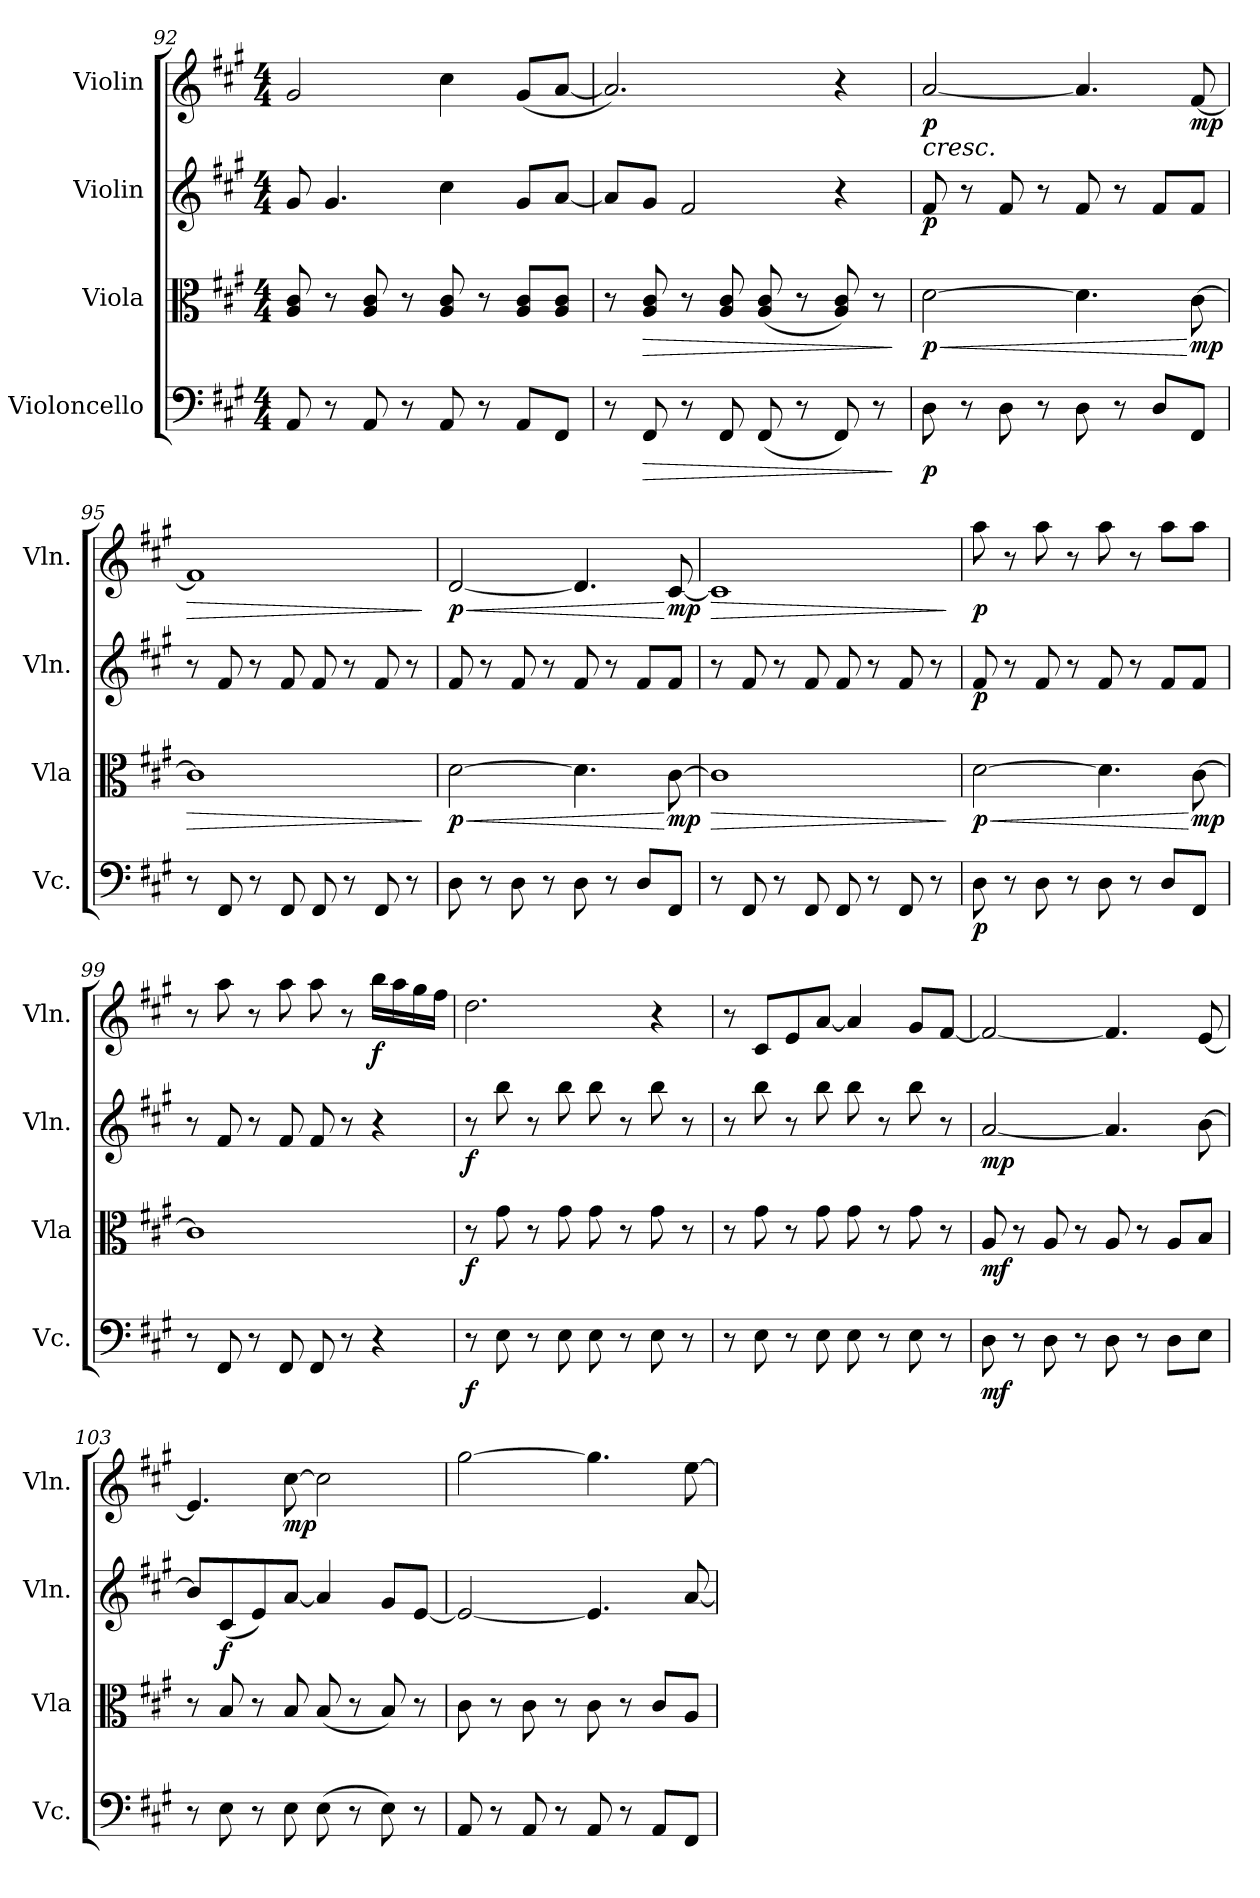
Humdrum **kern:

**kern	**dynam	**kern	**dynam	**kern	**dynam	**kern	**dynam
*part4	*part4	*part3	*part3	*part2	*part2	*part1	*part1
*staff4	*staff4	*staff3	*staff3	*staff2	*staff2	*staff1	*staff1
*I"Violoncello	*	*I"Viola	*	*I"Violin	*	*I"Violin	*
*I'Vc.	*	*I'Vla	*	*I'Vln.	*	*I'Vln.	*
*clefF4	*	*clefC3	*	*clefG2	*	*clefG2	*
*k[f#c#g#]	*	*k[f#c#g#]	*	*k[f#c#g#]	*	*k[f#c#g#]	*
*M4/4	*	*M4/4	*	*M4/4	*	*M4/4	*
=92	=92	=92	=92	=92	=92	=92	=92
8AA/	.	8A/ 8c#/	.	8g#/	.	2g#/	.
8r	.	8r	.	4.g#/	.	.	.
8AA/	.	8A/ 8c#/	.	.	.	.	.
8r	.	8r	.	.	.	.	.
8AA/	.	8A/ 8c#/	.	4cc#\	.	4cc#\	.
8r	.	8r	.	.	.	.	.
8AA/L	.	8A/ 8c#/L	.	8g#/L	.	(8g#/L	.
8FF#/J	.	8A/ 8c#/J	.	[8a/J	.	[8a/J	.
=93	=93	=93	=93	=93	=93	=93	=93
8r	.	8r	.	8a/L]	.	2.a/])	.
!	!LO:HP:b	!	!LO:HP:b	!	!	!	!
8FF#/	>	8A/ 8c#/	>	8g#/J	.	.	.
8r	.	8r	.	2f#/	.	.	.
8FF#/	.	8A/ 8c#/	.	.	.	.	.
(8FF#/	.	(8A/ 8c#/	.	.	.	.	.
8r	.	8r	.	.	.	.	.
8FF#/)	.	8A/ 8c#/)	.	4r	.	4r	.
8r	.	8r	.	.	.	.	.
.	]	.	]	.	.	.	.
!!LO:LB:g=z
=94	=94	=94	=94	=94	=94	=94	=94
!	!LO:DY:b	!	!LO:HP:b	!	!	!	!LO:HP:b
!	!	!	!LO:DY:n=1:b	!	!LO:DY:b	!	!LO:DY:n=1:b
8D\	p	[2d\	< p	8f#/	p	[2a/	< p
8r	.	.	.	8r	.	.	.
8D\	.	.	.	8f#/	.	.	.
8r	.	.	.	8r	.	.	.
8D\	.	4.d\]	.	8f#/	.	4.a/]	.
8r	.	.	.	8r	.	.	.
8D/L	.	.	.	8f#/L	.	.	.
!	!	!	!LO:DY:n=2:b	!	!	!	!LO:DY:n=2:b
8FF#/J	.	[8c#\	[ mp	8f#/J	.	[8f#/	mp
.	.	.	.	.	.	.	[
=95	=95	=95	=95	=95	=95	=95	=95
!	!	!	!LO:HP:b	!	!	!	!LO:HP:b
8r	.	1c#]	>	8r	.	1f#]	>
8FF#/	.	.	.	8f#/	.	.	.
8r	.	.	.	8r	.	.	.
8FF#/	.	.	.	8f#/	.	.	.
8FF#/	.	.	.	8f#/	.	.	.
8r	.	.	.	8r	.	.	.
8FF#/	.	.	.	8f#/	.	.	.
8r	.	.	.	8r	.	.	.
.	.	.	]	.	.	.	]
=96	=96	=96	=96	=96	=96	=96	=96
!	!	!	!LO:HP:b	!	!	!	!LO:HP:b
!	!	!	!LO:DY:n=1:b	!	!	!	!LO:DY:n=1:b
8D\	.	[2d\	< p	8f#/	.	[2d/	< p
8r	.	.	.	8r	.	.	.
8D\	.	.	.	8f#/	.	.	.
8r	.	.	.	8r	.	.	.
8D\	.	4.d\]	.	8f#/	.	4.d/]	.
8r	.	.	.	8r	.	.	.
8D/L	.	.	.	8f#/L	.	.	.
!	!	!	!LO:DY:n=2:b	!	!	!	!LO:DY:n=2:b
8FF#/J	.	[8c#\	[ mp	8f#/J	.	[8c#/	[ mp
=97	=97	=97	=97	=97	=97	=97	=97
!	!	!	!LO:HP:b	!	!	!	!LO:HP:b
8r	.	1c#]	>	8r	.	1c#]	>
8FF#/	.	.	.	8f#/	.	.	.
8r	.	.	.	8r	.	.	.
8FF#/	.	.	.	8f#/	.	.	.
8FF#/	.	.	.	8f#/	.	.	.
8r	.	.	.	8r	.	.	.
8FF#/	.	.	.	8f#/	.	.	.
8r	.	.	.	8r	.	.	.
.	.	.	]	.	.	.	]
!!LO:LB:g=z
=98	=98	=98	=98	=98	=98	=98	=98
!	!LO:DY:b	!	!LO:HP:b	!	!	!	!
!	!	!	!LO:DY:n=1:b	!	!LO:DY:b	!	!LO:DY:b
8D\	p	[2d\	< p	8f#/	p	8aa\	p
8r	.	.	.	8r	.	8r	.
8D\	.	.	.	8f#/	.	8aa\	.
8r	.	.	.	8r	.	8r	.
8D\	.	4.d\]	.	8f#/	.	8aa\	.
8r	.	.	.	8r	.	8r	.
8D/L	.	.	.	8f#/L	.	8aa\L	.
!	!	!	!LO:DY:n=2:b	!	!	!	!
8FF#/J	.	[8c#\	[ mp	8f#/J	.	8aa\J	.
=99	=99	=99	=99	=99	=99	=99	=99
8r	.	1c#]	.	8r	.	8r	.
8FF#/	.	.	.	8f#/	.	8aa\	.
8r	.	.	.	8r	.	8r	.
8FF#/	.	.	.	8f#/	.	8aa\	.
8FF#/	.	.	.	8f#/	.	8aa\	.
8r	.	.	.	8r	.	8r	.
!	!	!	!	!	!	!	!LO:DY:b
4r	.	.	.	4r	.	16bb\LL	f
.	.	.	.	.	.	16aa\	.
.	.	.	.	.	.	16gg#\	.
.	.	.	.	.	.	16ff#\JJ	.
=100	=100	=100	=100	=100	=100	=100	=100
!	!LO:DY:b	!	!LO:DY:b	!	!LO:DY:b	!	!
8r	f	8r	f	8r	f	2.dd\	.
8E\	.	8g#\	.	8bb\	.	.	.
8r	.	8r	.	8r	.	.	.
8E\	.	8g#\	.	8bb\	.	.	.
8E\	.	8g#\	.	8bb\	.	.	.
8r	.	8r	.	8r	.	.	.
8E\	.	8g#\	.	8bb\	.	4r	.
8r	.	8r	.	8r	.	.	.
=101	=101	=101	=101	=101	=101	=101	=101
8r	.	8r	.	8r	.	8r	.
8E\	.	8g#\	.	8bb\	.	8c#/L	.
8r	.	8r	.	8r	.	8e/	.
8E\	.	8g#\	.	8bb\	.	[8a/J	.
8E\	.	8g#\	.	8bb\	.	4a/]	.
8r	.	8r	.	8r	.	.	.
8E\	.	8g#\	.	8bb\	.	8g#/L	.
8r	.	8r	.	8r	.	[8f#/J	.
!!LO:PB:g=z
=102	=102	=102	=102	=102	=102	=102	=102
!	!LO:DY:b	!	!LO:DY:b	!	!LO:DY:b	!	!
8D\	mf	8A/	mf	[2a/	mp	2f#/_	.
8r	.	8r	.	.	.	.	.
8D\	.	8A/	.	.	.	.	.
8r	.	8r	.	.	.	.	.
8D\	.	8A/	.	4.a/]	.	4.f#/]	.
8r	.	8r	.	.	.	.	.
8D\L	.	8A/L	.	.	.	.	.
8E\J	.	8B/J	.	[8b\	.	[8e/	.
=103	=103	=103	=103	=103	=103	=103	=103
8r	.	8r	.	8b/L]	.	4.e/]	.
!	!	!	!	!	!LO:DY:b	!	!
8E\	.	8B/	.	(8c#/	f	.	.
8r	.	8r	.	8e/)	.	.	.
!	!	!	!	!	!	!	!LO:DY:b
8E\	.	8B/	.	[8a/J	.	[8cc#\	mp
(8E\	.	(8B/	.	4a/]	.	2cc#\]	.
8r	.	8r	.	.	.	.	.
8E\)	.	8B/)	.	8g#/L	.	.	.
8r	.	8r	.	[8e/J	.	.	.
=104	=104	=104	=104	=104	=104	=104	=104
8AA/	.	8c#\	.	2e/_	.	[2gg#\	.
8r	.	8r	.	.	.	.	.
8AA/	.	8c#\	.	.	.	.	.
8r	.	8r	.	.	.	.	.
8AA/	.	8c#\	.	4.e/]	.	4.gg#\]	.
8r	.	8r	.	.	.	.	.
8AA/L	.	8c#/L	.	.	.	.	.
8FF#/J	.	8A/J	.	[8a/	.	[8ee\	.
=	=	=	=	=	=	=	=
*-	*-	*-	*-	*-	*-	*-	*-
